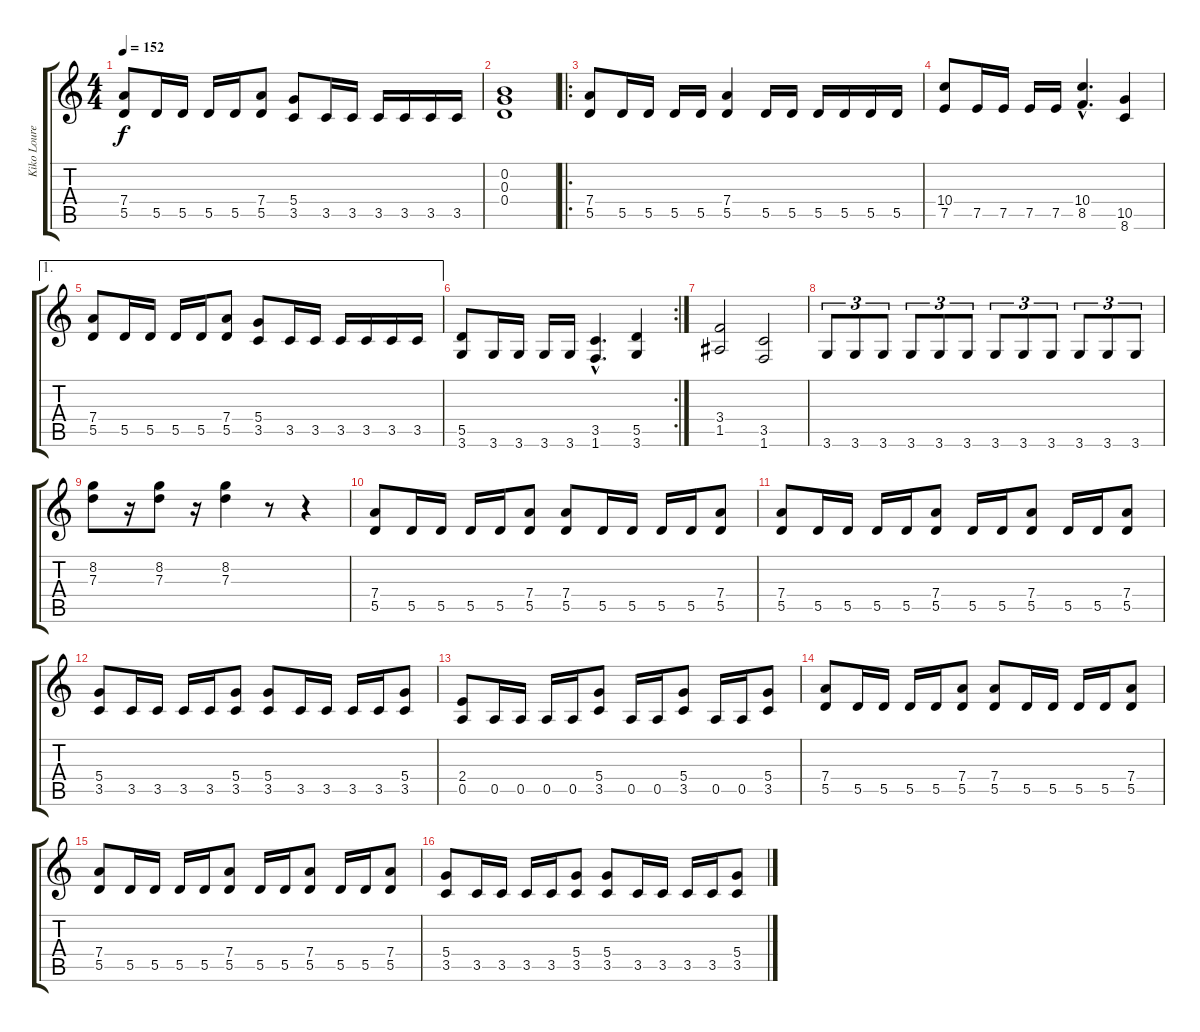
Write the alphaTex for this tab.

\track ("Kiko Loureiro" "Kiko Loure") {instrument overdrivenguitar}
\staff {score tabs}
\tuning (E4 B3 G3 D3 A2 E2) {hide}
\ts (4 4)
\tempo 152
\clef g2
\ks c
(7.4 5.5).8{dy f} 5.5.16 5.5.16 5.5.16 5.5.16 (7.4 5.5).8 (5.4 3.5).8 3.5.16 3.5.16 3.5.16 3.5.16 3.5.16 3.5.16 |
(0.2 0.3 0.4).1 |
\ro
(7.4 5.5).8 5.5.16 5.5.16 5.5.16 5.5.16 (7.4 5.5).4 5.5.16 5.5.16 5.5.16 5.5.16 5.5.16 5.5.16 |
(10.4 7.5).8 7.5.16 7.5.16 7.5.16 7.5.16 (10.4{hac} 8.5{hac}).4{d} (10.5 8.6).4 |
\ae 1
(7.4 5.5).8 5.5.16 5.5.16 5.5.16 5.5.16 (7.4 5.5).8 (5.4 3.5).8 3.5.16 3.5.16 3.5.16 3.5.16 3.5.16 3.5.16 |
\rc 2
(5.5 3.6).8 3.6.16 3.6.16 3.6.16 3.6.16 (3.5{hac} 1.6{hac}).4{d} (5.5 3.6).4 |
(3.4 1.5).2 (3.5 1.6).2 |
3.6.8{tu (3 2)} 3.6.8{tu (3 2)} 3.6.8{tu (3 2)} 3.6.8{tu (3 2)} 3.6.8{tu (3 2)} 3.6.8{tu (3 2)} 3.6.8{tu (3 2)} 3.6.8{tu (3 2)} 3.6.8{tu (3 2)} 3.6.8{tu (3 2)} 3.6.8{tu (3 2)} 3.6.8{tu (3 2)} |
(8.2 7.3).8 r.16 (8.2 7.3).8 r.16 (8.2 7.3).4 r.8 r.4 |
(7.4 5.5).8 5.5.16 5.5.16 5.5.16 5.5.16 (7.4 5.5).8 (7.4 5.5).8 5.5.16 5.5.16 5.5.16 5.5.16 (7.4 5.5).8 |
(7.4 5.5).8 5.5.16 5.5.16 5.5.16 5.5.16 (7.4 5.5).8 5.5.16 5.5.16 (7.4 5.5).8 5.5.16 5.5.16 (7.4 5.5).8 |
(5.4 3.5).8 3.5.16 3.5.16 3.5.16 3.5.16 (5.4 3.5).8 (5.4 3.5).8 3.5.16 3.5.16 3.5.16 3.5.16 (5.4 3.5).8 |
(2.4 0.5).8 0.5.16 0.5.16 0.5.16 0.5.16 (5.4 3.5).8 0.5.16 0.5.16 (5.4 3.5).8 0.5.16 0.5.16 (5.4 3.5).8 |
(7.4 5.5).8 5.5.16 5.5.16 5.5.16 5.5.16 (7.4 5.5).8 (7.4 5.5).8 5.5.16 5.5.16 5.5.16 5.5.16 (7.4 5.5).8 |
(7.4 5.5).8 5.5.16 5.5.16 5.5.16 5.5.16 (7.4 5.5).8 5.5.16 5.5.16 (7.4 5.5).8 5.5.16 5.5.16 (7.4 5.5).8 |
(5.4 3.5).8 3.5.16 3.5.16 3.5.16 3.5.16 (5.4 3.5).8 (5.4 3.5).8 3.5.16 3.5.16 3.5.16 3.5.16 (5.4 3.5).8
